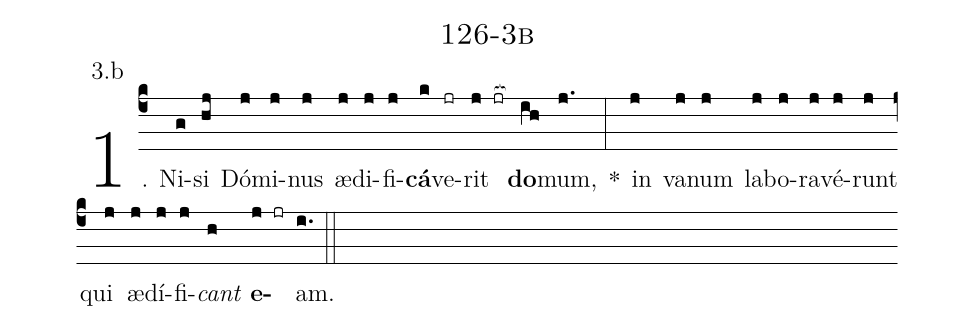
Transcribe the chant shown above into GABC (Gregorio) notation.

name: 126-3b;
annotation: 3.b;
%%
(c4)1. Ni(g)si(hj) Dó(j)mi(j)nus(j) æ(j)di(j)fi(j)<b>cá</b>(k)ve(jr)rit(j jr[ocb:1{]) <b>do</b>(ih[ocb:0}])mum,(j.) *(:) in(j) va(j)num(j) la(j)bo(j)ra(j)vé(j)runt(j) qui(j) æ(j)dí(j)fi(j)<i>cant</i>(h) <b>e</b>(j jr)am.(i.) (::)
